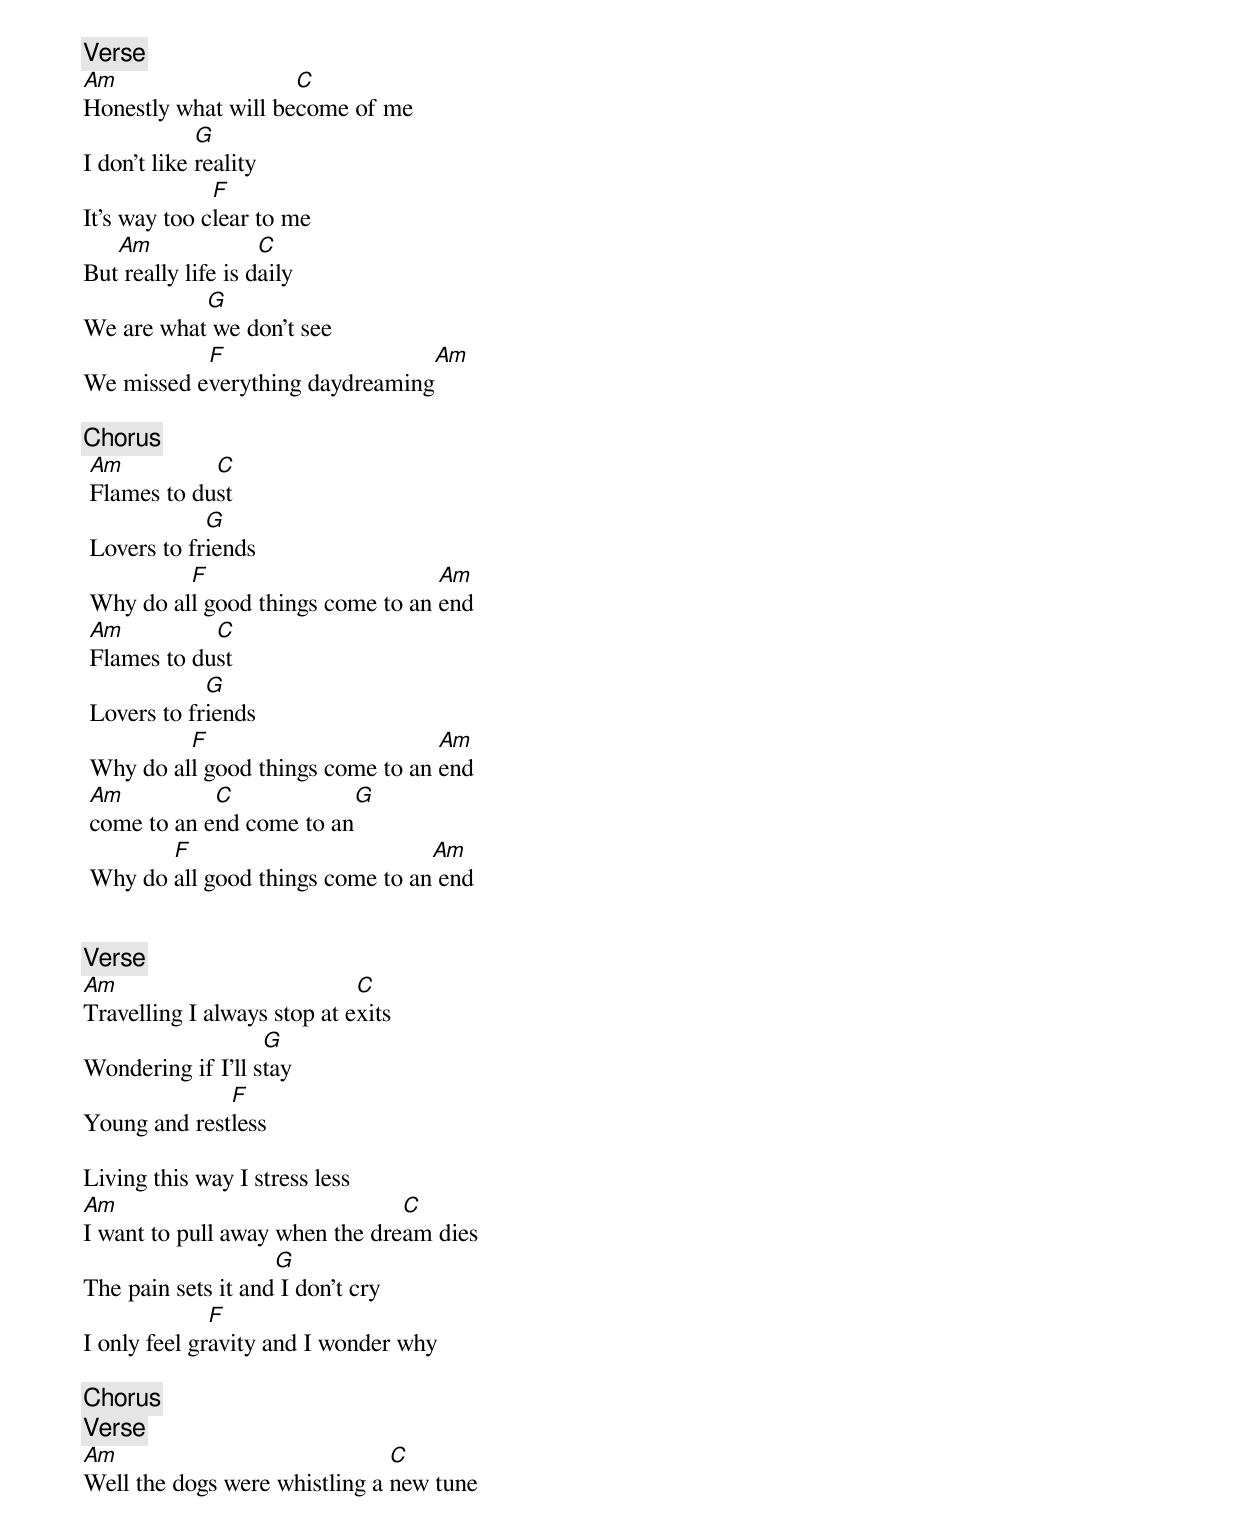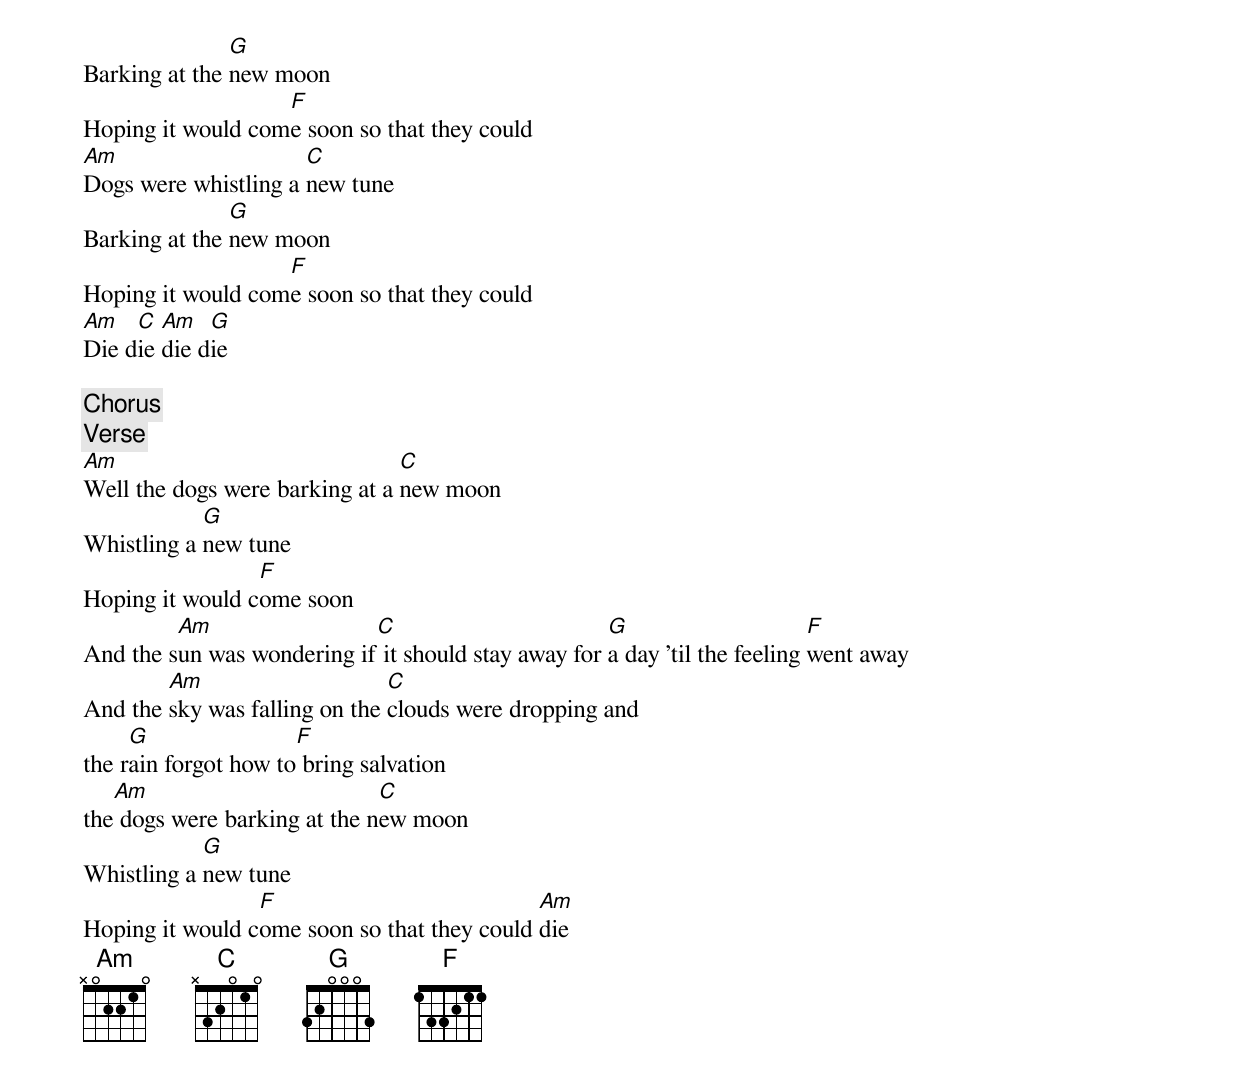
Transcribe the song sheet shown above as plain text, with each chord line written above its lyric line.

[Verse]
Am                   C
Honestly what will become of me
             G
I don't like reality
              F
It's way too clear to me
   Am               C
But really life is daily
           G
We are what we don't see
           F                     Am
We missed everything daydreaming

[Chorus]
 Am          C
 Flames to dust
             G
 Lovers to friends
          F                        Am
 Why do all good things come to an end
 Am          C
 Flames to dust
             G
 Lovers to friends
          F                        Am
 Why do all good things come to an end
 Am          C             G
 come to an end come to an
        F                         Am
 Why do all good things come to an end


[Verse]
Am                           C
Travelling I always stop at exits
                   G
Wondering if I'll stay
              F
Young and restless

Living this way I stress less
Am                              C
I want to pull away when the dream dies
                    G
The pain sets it and I don't cry
              F
I only feel gravity and I wonder why

[Chorus]
[Verse]
Am                             C
Well the dogs were whistling a new tune
               G
Barking at the new moon
                   F
Hoping it would come soon so that they could
Am                    C
Dogs were whistling a new tune
               G
Barking at the new moon
                   F
Hoping it would come soon so that they could
Am   C  Am   G
Die die die die

[Chorus]
[Verse]
Am                              C
Well the dogs were barking at a new moon
            G
Whistling a new tune
                 F
Hoping it would come soon
         Am                 C                        G                      F
And the sun was wondering if it should stay away for a day 'til the feeling went away
        Am                     C
And the sky was falling on the clouds were dropping and
     G                F
the rain forgot how to bring salvation
   Am                         C
the dogs were barking at the new moon
            G
Whistling a new tune
                 F                           Am
Hoping it would come soon so that they could die
